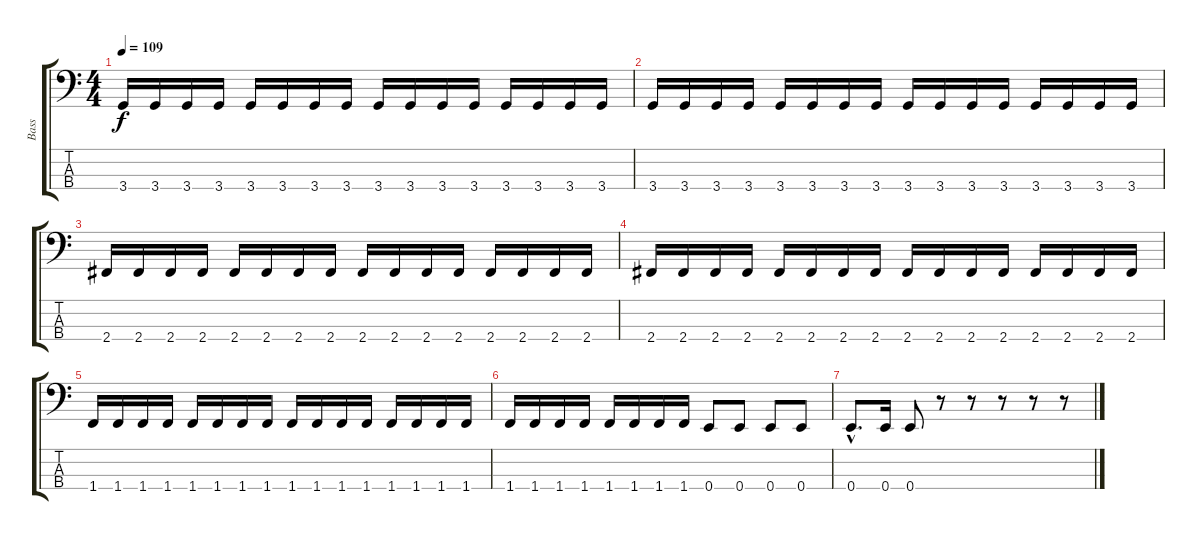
\track ("Bass" "Bass") {instrument electricbasspick}
\staff {score tabs}
\tuning (G2 D2 A1 E1) {hide}
\ts (4 4)
\tempo 109
\clef f4
\ks c
3.4.16{dy f} 3.4.16 3.4.16 3.4.16 3.4.16 3.4.16 3.4.16 3.4.16 3.4.16 3.4.16 3.4.16 3.4.16 3.4.16 3.4.16 3.4.16 3.4.16 |
3.4.16 3.4.16 3.4.16 3.4.16 3.4.16 3.4.16 3.4.16 3.4.16 3.4.16 3.4.16 3.4.16 3.4.16 3.4.16 3.4.16 3.4.16 3.4.16 |
2.4.16 2.4.16 2.4.16 2.4.16 2.4.16 2.4.16 2.4.16 2.4.16 2.4.16 2.4.16 2.4.16 2.4.16 2.4.16 2.4.16 2.4.16 2.4.16 |
2.4.16 2.4.16 2.4.16 2.4.16 2.4.16 2.4.16 2.4.16 2.4.16 2.4.16 2.4.16 2.4.16 2.4.16 2.4.16 2.4.16 2.4.16 2.4.16 |
1.4.16 1.4.16 1.4.16 1.4.16 1.4.16 1.4.16 1.4.16 1.4.16 1.4.16 1.4.16 1.4.16 1.4.16 1.4.16 1.4.16 1.4.16 1.4.16 |
1.4.16 1.4.16 1.4.16 1.4.16 1.4.16 1.4.16 1.4.16 1.4.16 0.4.8 0.4.8 0.4.8 0.4.8 |
0.4{hac}.8{d} 0.4.16 0.4.8 r.8 r.8 r.8 r.8 r.8
